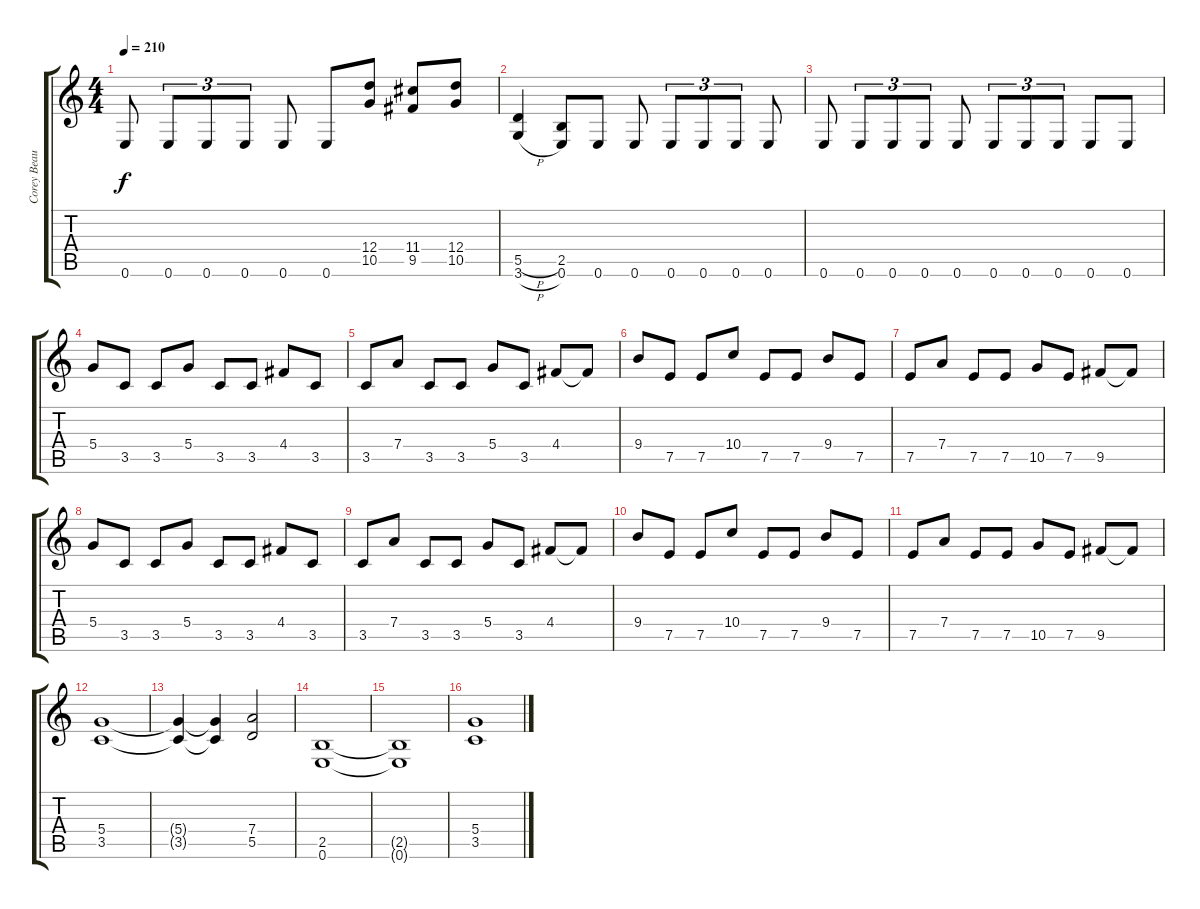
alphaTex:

\track ("Corey Beaulieu" "Corey Beau") {instrument distortionguitar}
\staff {score tabs}
\tuning (E4 B3 G3 D3 A2 E2) {hide}
\ts (4 4)
\tempo 210
\clef g2
\ks c
0.6.8{dy f} 0.6.8{tu (3 2)} 0.6.8{tu (3 2)} 0.6.8{tu (3 2)} 0.6.8 0.6.8 (12.4 10.5).8 (11.4 9.5).8 (12.4 10.5).8 |
(5.5{h} 3.6{h}).4 (2.5 0.6).8 0.6.8 0.6.8 0.6.8{tu (3 2)} 0.6.8{tu (3 2)} 0.6.8{tu (3 2)} 0.6.8 |
0.6.8 0.6.8{tu (3 2)} 0.6.8{tu (3 2)} 0.6.8{tu (3 2)} 0.6.8 0.6.8{tu (3 2)} 0.6.8{tu (3 2)} 0.6.8{tu (3 2)} 0.6.8 0.6.8 |
5.4.8 3.5.8 3.5.8 5.4.8 3.5.8 3.5.8 4.4.8 3.5.8 |
3.5.8 7.4.8 3.5.8 3.5.8 5.4.8 3.5.8 4.4.8 4.4{t}.8 |
9.4.8 7.5.8 7.5.8 10.4.8 7.5.8 7.5.8 9.4.8 7.5.8 |
7.5.8 7.4.8 7.5.8 7.5.8 10.5.8 7.5.8 9.5.8 9.5{t}.8 |
5.4.8 3.5.8 3.5.8 5.4.8 3.5.8 3.5.8 4.4.8 3.5.8 |
3.5.8 7.4.8 3.5.8 3.5.8 5.4.8 3.5.8 4.4.8 4.4{t}.8 |
9.4.8 7.5.8 7.5.8 10.4.8 7.5.8 7.5.8 9.4.8 7.5.8 |
7.5.8 7.4.8 7.5.8 7.5.8 10.5.8 7.5.8 9.5.8 9.5{t}.8 |
(5.4 3.5).1 |
(5.4{t} 3.5{t}).4 (5.4{t} 3.5{t}).4 (7.4 5.5).2 |
(2.5 0.6).1 |
(2.5{t} 0.6{t}).1 |
(5.4 3.5).1
